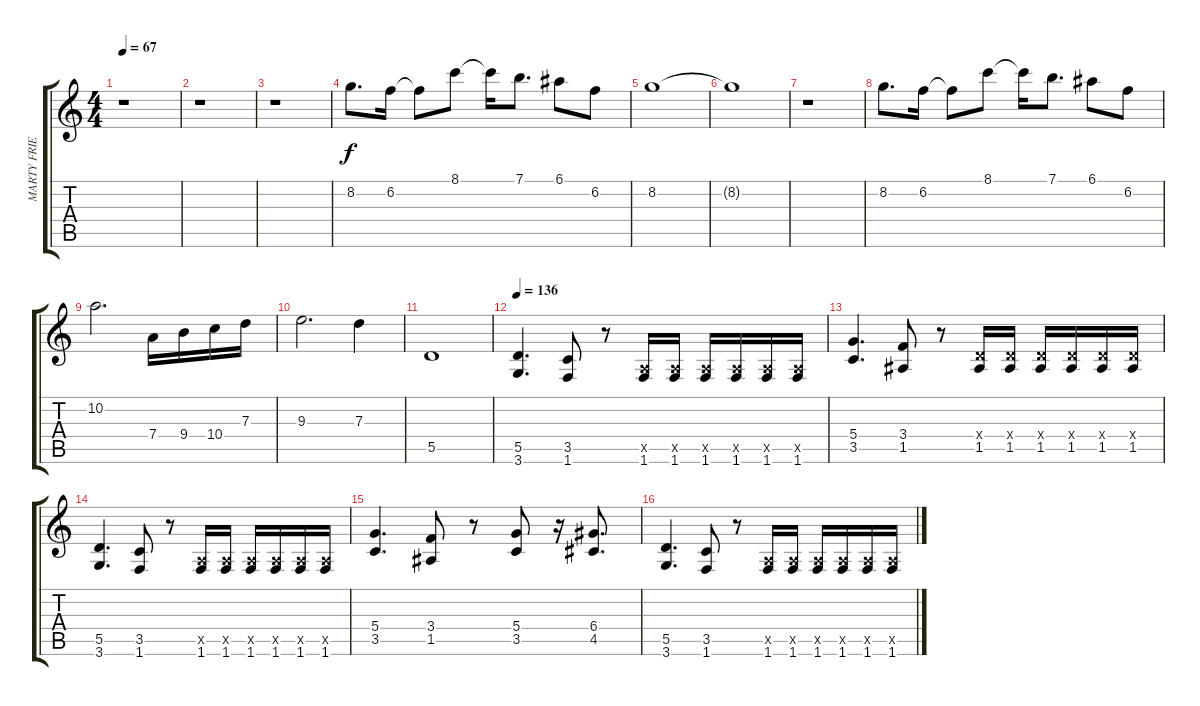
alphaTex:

\track ("MARTY FRIEDMAN" "MARTY FRIE") {instrument distortionguitar}
\staff {score tabs}
\tuning (E4 B3 G3 D3 A2 E2) {hide}
\ts (4 4)
\tempo 67
\clef g2
\ks c
r.1{dy f instrument distortionguitar} |
r.1 |
r.1 |
8.2.8{d} 6.2.16 6.2{t}.8 8.1.8 8.1{t}.16 7.1.8{d} 6.1.8 6.2.8 |
8.2.1 |
8.2{t}.1 |
r.1 |
8.2.8{d} 6.2.16 6.2{t}.8 8.1.8 8.1{t}.16 7.1.8{d} 6.1.8 6.2.8 |
10.2.2{d} 7.4.16 9.4.16 10.4.16 7.3.16 |
9.3.2{d} 7.3.4 |
5.5.1 |
\tempo 136
(5.5 3.6).4{d instrument distortionguitar} (3.5 1.6).8 r.8 (0.5{x} 1.6).16 (0.5{x} 1.6).16 (0.5{x} 1.6).16 (0.5{x} 1.6).16 (0.5{x} 1.6).16 (0.5{x} 1.6).16 |
(5.4 3.5).4{d} (3.4 1.5).8 r.8 (0.4{x} 1.5).16 (0.4{x} 1.5).16 (0.4{x} 1.5).16 (0.4{x} 1.5).16 (0.4{x} 1.5).16 (0.4{x} 1.5).16 |
(5.5 3.6).4{d} (3.5 1.6).8 r.8 (0.5{x} 1.6).16 (0.5{x} 1.6).16 (0.5{x} 1.6).16 (0.5{x} 1.6).16 (0.5{x} 1.6).16 (0.5{x} 1.6).16 |
(5.4 3.5).4{d} (3.4 1.5).8 r.8 (5.4 3.5).8 r.16 (6.4 4.5).8{d} |
(5.5 3.6).4{d} (3.5 1.6).8 r.8 (0.5{x} 1.6).16 (0.5{x} 1.6).16 (0.5{x} 1.6).16 (0.5{x} 1.6).16 (0.5{x} 1.6).16 (0.5{x} 1.6).16
